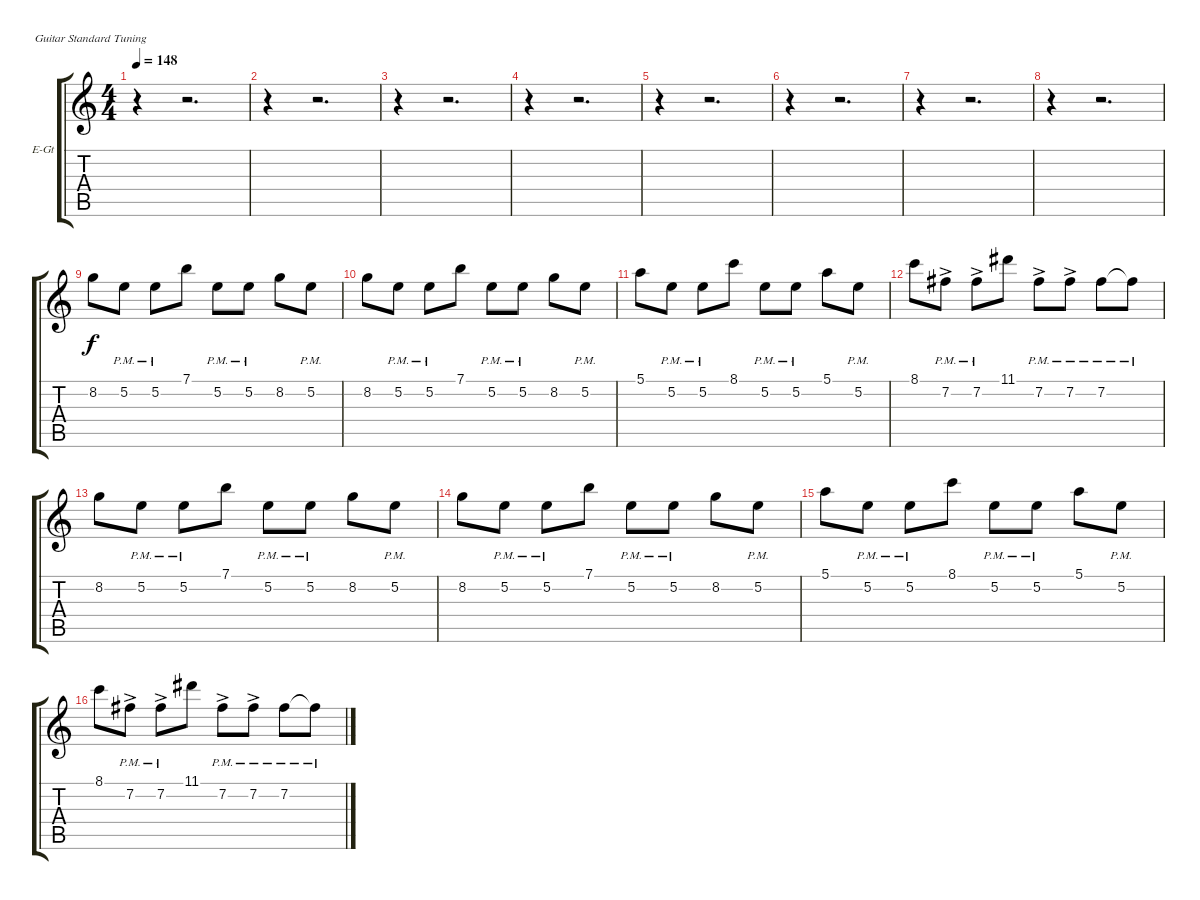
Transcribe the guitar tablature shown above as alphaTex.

\defaultSystemsLayout 4
\bracketExtendMode groupsimilarinstruments
\firstSystemTrackNameOrientation horizontal
\otherSystemsTrackNameOrientation horizontal
\track ("Electric Guitar" "E-Gt") {instrument electricguitarclean}
\staff {score tabs}
\tuning (E4 B3 G3 D3 A2 E2)
\ts (4 4)
\tempo 148
\clef g2
\scale
0.485477
\ks c
r.4{dy f instrument electricguitarclean} r.2{d} |
\scale
0.257261 r.4 r.2{d} |
\scale
0.257261 r.4 r.2{d} |
\scale
0.333333 r.4 r.2{d} |
\scale
0.333333 r.4 r.2{d} |
\scale
0.333333 r.4 r.2{d} |
\scale
0.333333 r.4 r.2{d} |
\scale
0.333333 r.4 r.2{d} |
\scale
0.333333 8.2.8 5.2{pm}.8 5.2{pm}.8 7.1.8 5.2{pm}.8 5.2{pm}.8 8.2.8 5.2{pm}.8 |
\scale
0.333333 8.2.8 5.2{pm}.8 5.2{pm}.8 7.1.8 5.2{pm}.8 5.2{pm}.8 8.2.8 5.2{pm}.8 |
\scale
0.333333 5.1.8 5.2{pm}.8 5.2{pm}.8 8.1.8 5.2{pm}.8 5.2{pm}.8 5.1.8 5.2{pm}.8 |
\scale
0.333333 8.1.8 7.2{ac pm}.8 7.2{ac pm}.8 11.1.8 7.2{ac pm}.8 7.2{ac pm}.8 7.2{pm}.8 7.2{pm t}.8 |
\scale
0.333333 8.2.8 5.2{pm}.8 5.2{pm}.8 7.1.8 5.2{pm}.8 5.2{pm}.8 8.2.8 5.2{pm}.8 |
\scale
0.333333 8.2.8 5.2{pm}.8 5.2{pm}.8 7.1.8 5.2{pm}.8 5.2{pm}.8 8.2.8 5.2{pm}.8 |
\scale
0.333333 5.1.8 5.2{pm}.8 5.2{pm}.8 8.1.8 5.2{pm}.8 5.2{pm}.8 5.1.8 5.2{pm}.8 |
\scale
0.333333 8.1.8 7.2{ac pm}.8 7.2{ac pm}.8 11.1.8 7.2{ac pm}.8 7.2{ac pm}.8 7.2{pm}.8 7.2{pm t}.8
